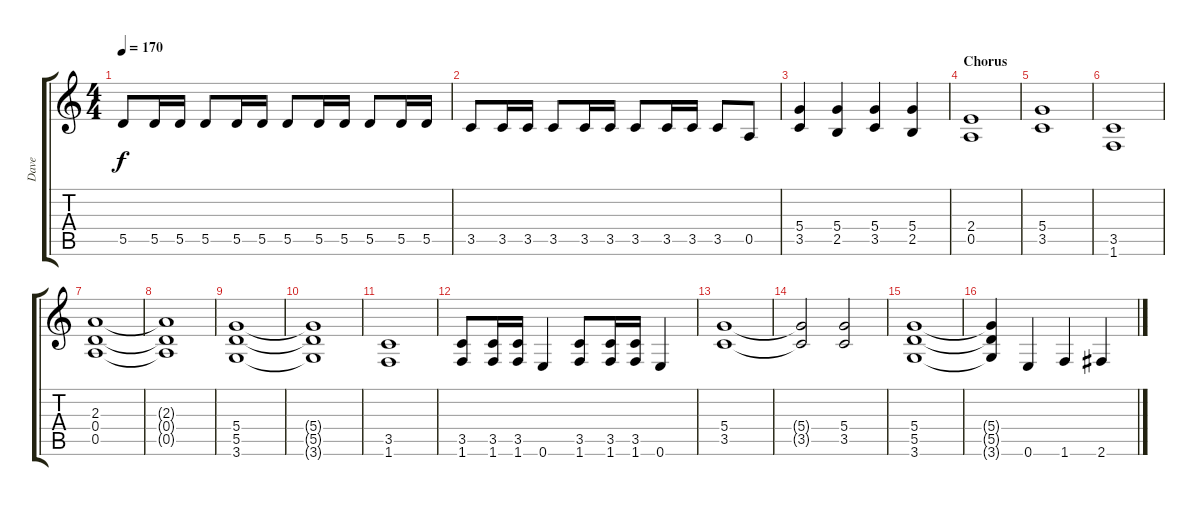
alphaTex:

\track ("Dave" "Dave") {instrument distortionguitar}
\staff {score tabs}
\tuning (E4 B3 G3 D3 A2 E2) {hide}
\ts (4 4)
\tempo 170
\clef g2
\ks c
5.5.8{dy f} 5.5.16 5.5.16 5.5.8 5.5.16 5.5.16 5.5.8 5.5.16 5.5.16 5.5.8 5.5.16 5.5.16 |
3.5.8 3.5.16 3.5.16 3.5.8 3.5.16 3.5.16 3.5.8 3.5.16 3.5.16 3.5.8 0.5.8 |
(5.4 3.5).4 (5.4 2.5).4 (5.4 3.5).4 (5.4 2.5).4 |
\section ("" "Chorus")
(2.4 0.5).1 |
(5.4 3.5).1 |
(3.5 1.6).1 |
(2.3 0.4 0.5).1 |
(2.3{t} 0.4{t} 0.5{t}).1 |
(5.4 5.5 3.6).1 |
(5.4{t} 5.5{t} 3.6{t}).1 |
(3.5 1.6).1 |
(3.5 1.6).8 (3.5 1.6).16 (3.5 1.6).16 0.6.4 (3.5 1.6).8 (3.5 1.6).16 (3.5 1.6).16 0.6.4 |
(5.4 3.5).1 |
(5.4{t} 3.5{t}).2 (5.4 3.5).2 |
(5.4 5.5 3.6).1 |
(5.4{t} 5.5{t} 3.6{t}).4 0.6.4 1.6.4 2.6.4
